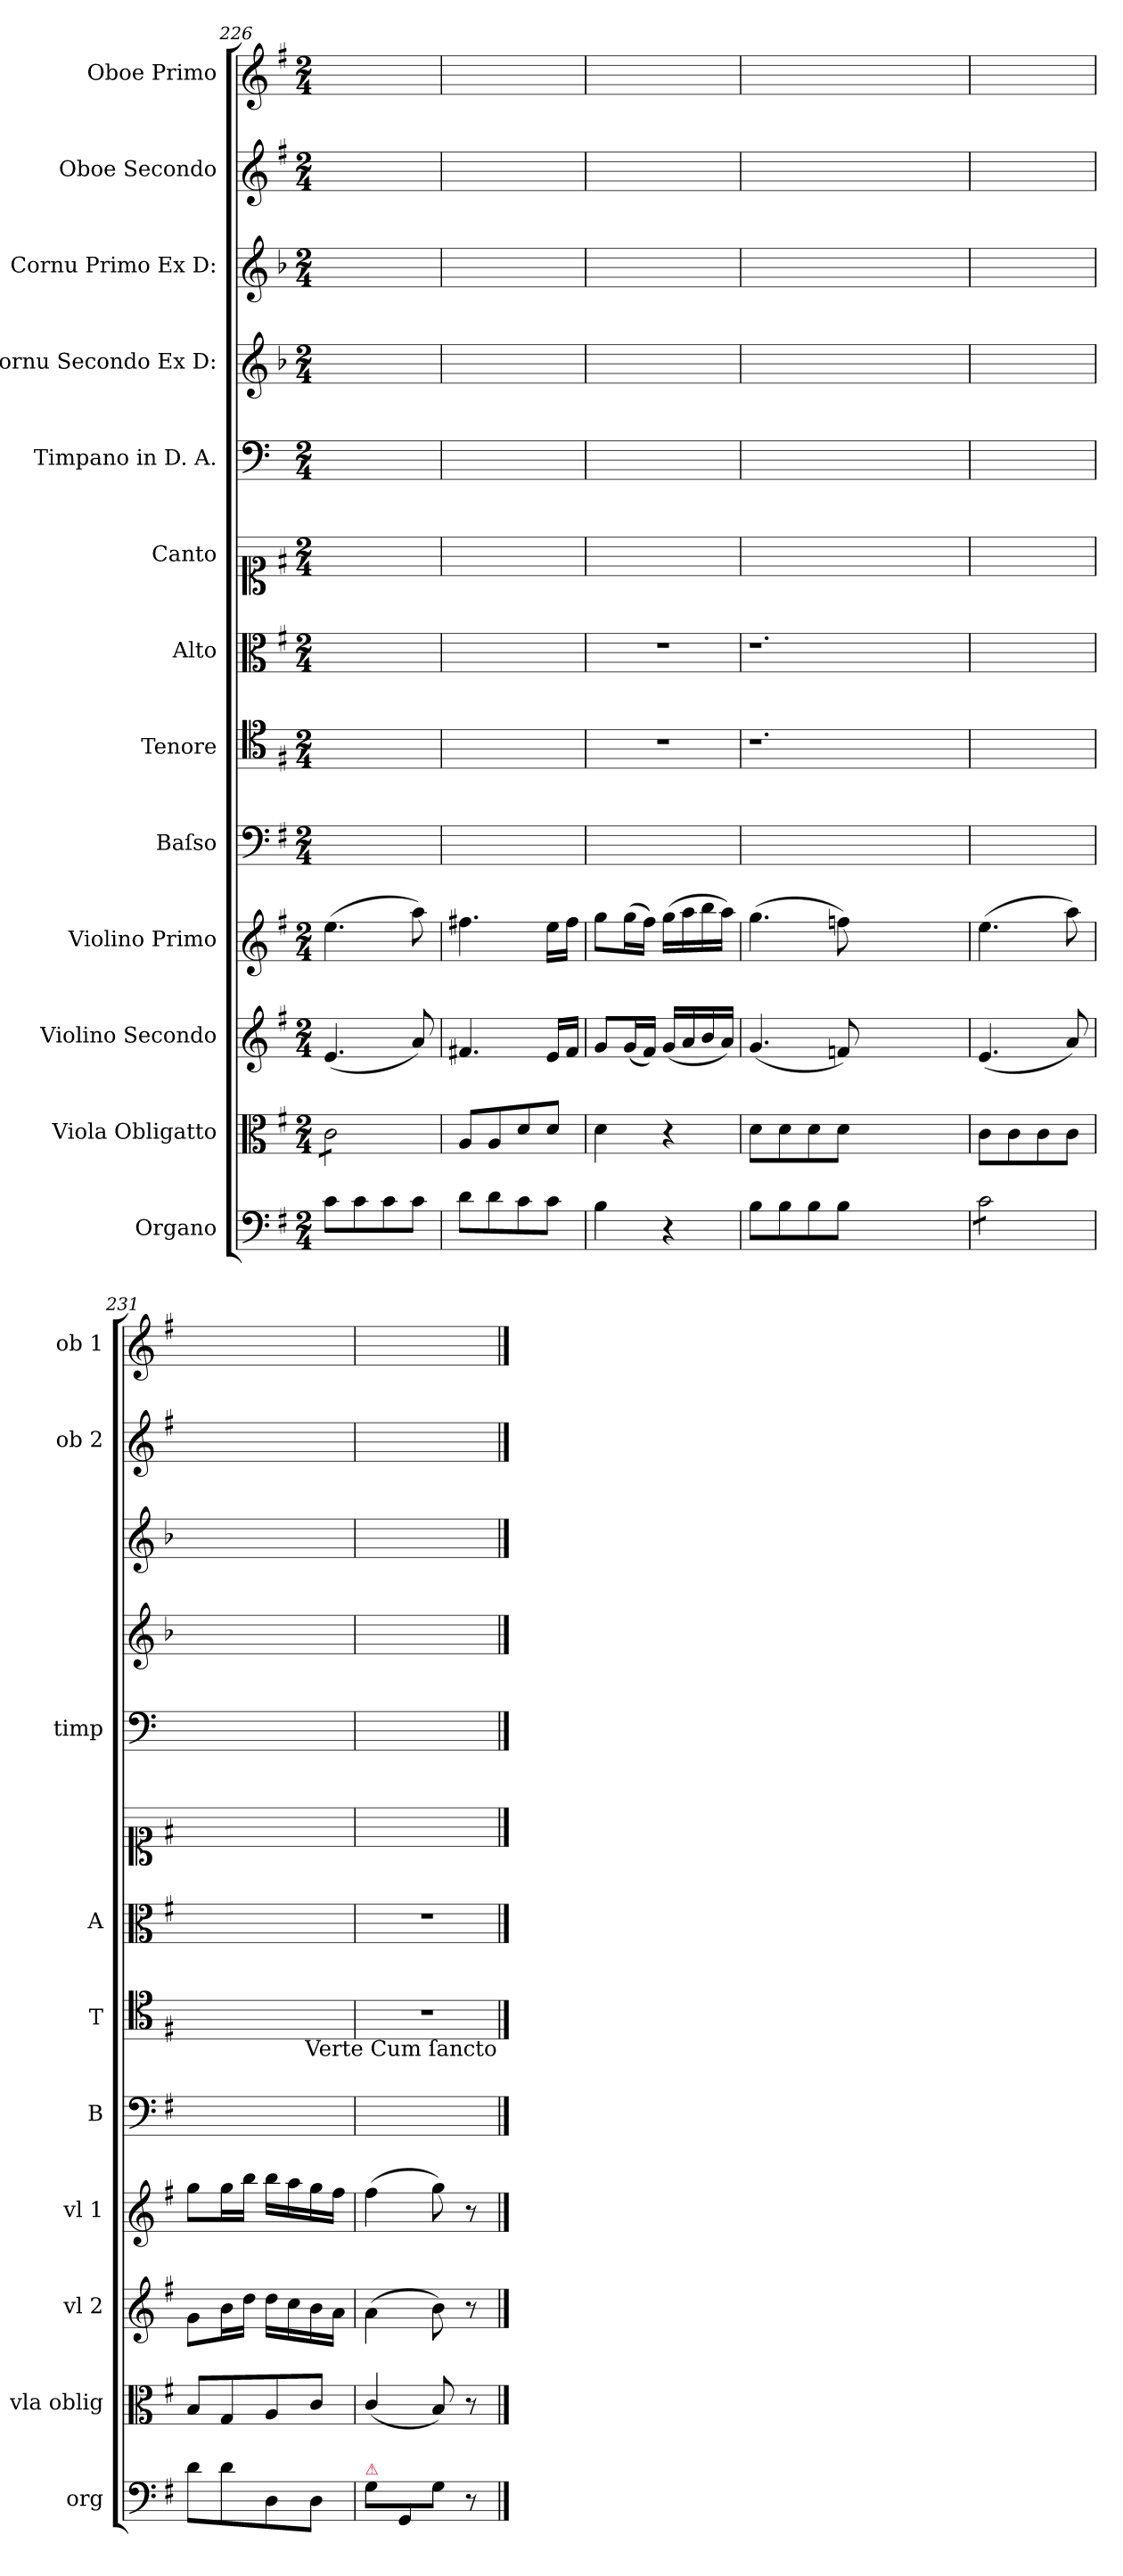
**kern	**kern	**kern	**kern	**kern	**kern	**kern	**kern	**kern	**kern	**kern	**kern	**kern
*part13	*part12	*part11	*part10	*part9	*part8	*part7	*part6	*part5	*part4	*part3	*part2	*part1
*staff13	*staff12	*staff11	*staff10	*staff9	*staff8	*staff7	*staff6	*staff5	*staff4	*staff3	*staff2	*staff1
*I"Organo	*I"Viola Obligatto	*I"Violino Secondo	*I"Violino Primo	*I"Baſso	*I"Tenore	*I"Alto	*I"Canto	*I"Timpano in D. A.	*I"Cornu Secondo Ex D:	*I"Cornu Primo Ex D:	*I"Oboe Secondo	*I"Oboe Primo
*I'org	*I'vla oblig	*I'vl 2	*I'vl 1	*I'B	*I'T	*I'A	*	*I'timp	*	*	*I'ob 2	*I'ob 1
*clefF4	*clefC3	*clefG2	*clefG2	*clefF4	*clefC4	*clefC3	*clefC1	*clefF4	*clefG2	*clefG2	*clefG2	*clefG2
*	*	*	*	*	*	*	*	*	*ITrd6c10	*ITrd6c10	*	*
*k[f#]	*k[f#]	*k[f#]	*k[f#]	*k[f#]	*k[f#]	*k[f#]	*k[f#]	*k[]	*k[f#]	*k[f#]	*k[f#]	*k[f#]
*G:	*G:	*G:	*G:	*G:	*G:	*G:	*G:	*	*G:	*G:	*G:	*G:
*M2/4	*M2/4	*M2/4	*M2/4	*M2/4	*M2/4	*M2/4	*M2/4	*M2/4	*M2/4	*M2/4	*M2/4	*M2/4
=226	=226	=226	=226	=226	=226	=226	=226	=226	=226	=226	=226	=226
*	*tremolo	*	*	*	*	*	*	*	*	*	*	*
8c\L	8c\L	(4.e/	(4.ee\	2ryy	2ryy	2ryy	2ryy	2ryy	2ryy	2ryy	2ryy	2ryy
8c\	8c\	.	.	.	.	.	.	.	.	.	.	.
8c\	8c\	.	.	.	.	.	.	.	.	.	.	.
8c\J	8c\J	8a/)	8aa\)	.	.	.	.	.	.	.	.	.
*	*Xtremolo	*	*	*	*	*	*	*	*	*	*	*
=227	=227	=227	=227	=227	=227	=227	=227	=227	=227	=227	=227	=227
8d\L	8A/L	4.f#X/	4.ff#X\	2ryy	2ryy	2ryy	2ryy	2ryy	2ryy	2ryy	2ryy	2ryy
8d\	8A/	.	.	.	.	.	.	.	.	.	.	.
8c\	8d/	.	.	.	.	.	.	.	.	.	.	.
8c\J	8d/J	16e/LL	16ee\LL	.	.	.	.	.	.	.	.	.
.	.	16f#/JJ	16ff#\JJ	.	.	.	.	.	.	.	.	.
=228	=228	=228	=228	=228	=228	=228	=228	=228	=228	=228	=228	=228
4B\	4d\	8g/L	8gg\L	2ryy	2r	2r	2ryy	2ryy	2ryy	2ryy	2ryy	2ryy
.	.	(16g/L	(16gg\L	.	.	.	.	.	.	.	.	.
.	.	16f#/JJ)	16ff#\JJ)	.	.	.	.	.	.	.	.	.
4r	4r	(16g/LL	(16gg\LL	.	.	.	.	.	.	.	.	.
.	.	16a/	16aa\	.	.	.	.	.	.	.	.	.
.	.	16b/	16bb\	.	.	.	.	.	.	.	.	.
.	.	16a/JJ)	16aa\JJ)	.	.	.	.	.	.	.	.	.
=229	=229	=229	=229	=229	=229	=229	=229	=229	=229	=229	=229	=229
8B\L	8d\L	(4.g/	(>4.gg\	2ryy	1.r	1.r	2ryy	2ryy	2ryy	2ryy	2ryy	2ryy
8B\	8d\	.	.	.	.	.	.	.	.	.	.	.
8B\	8d\	.	.	.	.	.	.	.	.	.	.	.
8B\J	8d\J	8fn/)	8ffn\)	.	.	.	.	.	.	.	.	.
1ryy	1ryy	1ryy	1ryy	1ryy	.	.	1ryy	1ryy	1ryy	1ryy	1ryy	1ryy
=230	=230	=230	=230	=230	=230	=230	=230	=230	=230	=230	=230	=230
*tremolo	*	*	*	*	*	*	*	*	*	*	*	*
8c\L	8c\L	(4.e/	(4.ee\	2ryy	2ryy	2ryy	2ryy	2ryy	2ryy	2ryy	2ryy	2ryy
8c\	8c\	.	.	.	.	.	.	.	.	.	.	.
8c\	8c\	.	.	.	.	.	.	.	.	.	.	.
8c\J	8c\J	8a/)	8aa\)	.	.	.	.	.	.	.	.	.
*Xtremolo	*	*	*	*	*	*	*	*	*	*	*	*
=231	=231	=231	=231	=231	=231	=231	=231	=231	=231	=231	=231	=231
8d\L	8B/L	8g\L	8gg\L	2ryy	2ryy	2ryy	2ryy	2ryy	2ryy	2ryy	2ryy	2ryy
8d\	8G/	16b\L	16gg\L	.	.	.	.	.	.	.	.	.
.	.	16dd\JJ	16bb\JJ	.	.	.	.	.	.	.	.	.
8D\	8A/	16dd\LL	16bb\LL	.	.	.	.	.	.	.	.	.
.	.	16cc\	16aa\	.	.	.	.	.	.	.	.	.
8D\J	8c/J	16b\	16gg\	.	.	.	.	.	.	.	.	.
.	.	16a\JJ	16ff#\JJ	.	.	.	.	.	.	.	.	.
=232	=232	=232	=232	=232	=232	=232	=232	=232	=232	=232	=232	=232
!LO:TX:a:color=crimson:t=⚠	!	!	!	!	!	!	!	!	!	!	!	!
8G\L	(4c/	(4a\	(4ff#\	2ryy	2r	2r	2ryy	2ryy	2ryy	2ryy	2ryy	2ryy
8GG/	.	.	.	.	.	.	.	.	.	.	.	.
8G\J	8B/)	8b\)	8gg\)	.	.	.	.	.	.	.	.	.
8r	8r	8r	8r	.	.	.	.	.	.	.	.	.
!	!	!	!	!	!LO:TX:b:t=Verte Cum ſancto	!	!	!	!	!	!	!
==	==	==	==	==	==	==	==	==	==	==	==	==
*-	*-	*-	*-	*-	*-	*-	*-	*-	*-	*-	*-	*-
